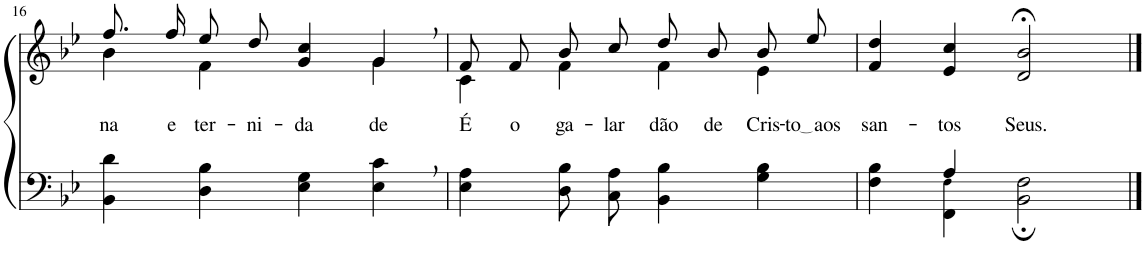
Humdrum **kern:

**kern	**kern	**text
*part2	*part1	*part1
*staff2	*staff1	*staff1
*I"Parte III e IV	*I"Parte I e II	*
!!LO:PB:g=z
*clefF4	*clefG2	*
*Trd1c2	*Trd1c2	*
*k[b-e-]	*k[b-e-]	*
*M4/4	*M4/4	*
=16	=16	=16
*	*^	*
!	!	!	!LO:LY:b
4BB-\ 4d\	8.ff/L	4b-\	na
!	!	!	!LO:LY:b
.	16ff/Jk	.	e-
!	!	!	!LO:LY:b
4D\ 4B-\	8ee-/L	4f\	-ter-
!	!	!	!LO:LY:b
.	8dd/J	.	-ni-
!	!	!	!LO:LY:b
4E-\ 4G\	4g/ 4cc/	4ryy	-da-
!	!	!	!LO:LY:b
4E-\, 4c\,	4g,/	4g\	-de
=17	=17	=17	=17
!	!	!	!LO:LY:b
4E-\ 4A\	8f/L	4c\	É
!	!	!	!LO:LY:b
.	8f/J	.	o
!	!	!	!LO:LY:b
8D\ 8B-\L	8b-/L	4f\	ga-
!	!	!	!LO:LY:b
8C\ 8A\J	8cc/J	.	-lar-
!	!	!	!LO:LY:b
4BB-\ 4B-\	8dd/L	4f\	-dão
!	!	!	!LO:LY:b
.	8b-/J	.	de
!	!	!	!LO:LY:b
4G\ 4B-\	8b-/L	4e-\	Cris-
!	!	!	!LO:LY:b
.	8ee-/J	.	to aos
*	*v	*v	*
=18	=18	=18
*^	*	*
!	!	!	!LO:LY:b
4ryy	4F\ 4B-\	4f/ 4dd/	san-
!	!	!	!LO:LY:b
4A/	4FF\ 4F!\	4e-/ 4cc/	-tos
!	!	!	!LO:LY:b
2ryy	2BB-\; 2F\;	2d/;< 2b-/;<	Seus.
*v	*v	*	*
==	==	==
*-	*-	*-
